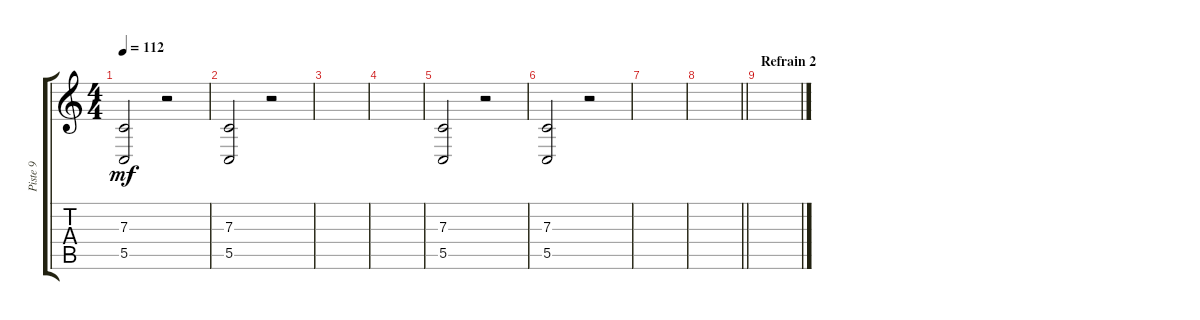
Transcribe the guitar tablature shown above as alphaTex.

\track ("Piste 9" "Piste 9") {instrument choiraahs}
\staff {score tabs}
\tuning (D4 A3 F3 C3 G2 C2) {hide}
\ts (4 4)
\tempo 112
\clef g2
\ks c
(7.3 5.5).2{dy mf volume 10} r.2 |
(7.3 5.5).2 r.2 |
|
|
(7.3 5.5).2{volume 10} r.2 |
(7.3 5.5).2 r.2 |
|
\barLineRight lightlight
|
\section ("" "Refrain 2")
